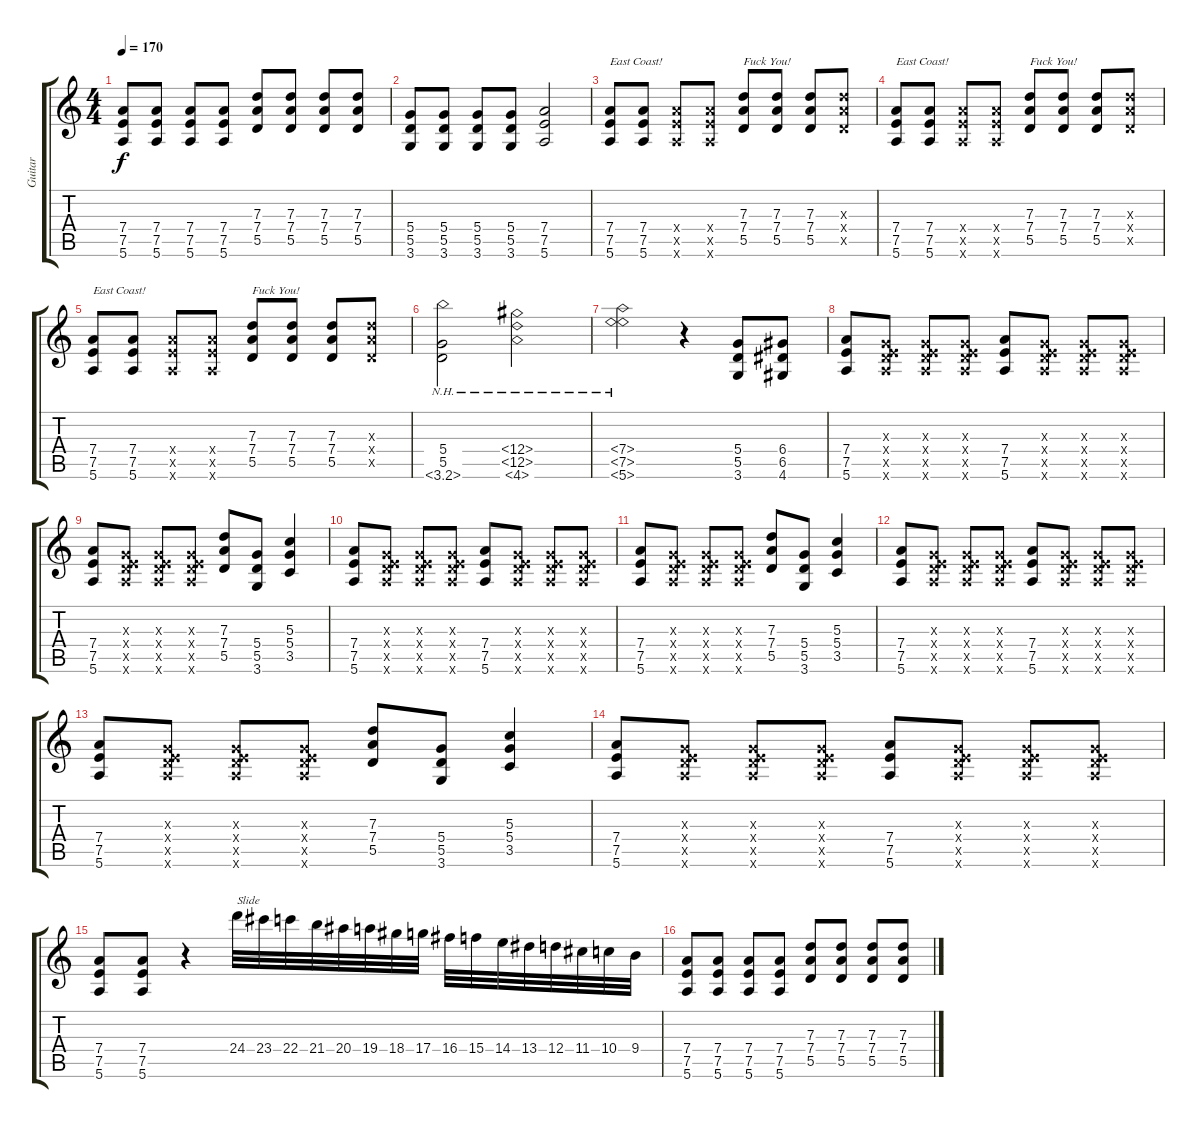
\track ("Guitar" "Guitar") {instrument overdrivenguitar}
\staff {score tabs}
\tuning (E4 B3 G3 D3 A2 E2) {hide}
\ts (4 4)
\tempo 170
\clef g2
\ks c
(7.4 7.5 5.6).8{dy f} (7.4 7.5 5.6).8 (7.4 7.5 5.6).8 (7.4 7.5 5.6).8 (7.3 7.4 5.5).8 (7.3 7.4 5.5).8 (7.3 7.4 5.5).8 (7.3 7.4 5.5).8 |
(5.4 5.5 3.6).8 (5.4 5.5 3.6).8 (5.4 5.5 3.6).8 (5.4 5.5 3.6).8 (7.4 7.5 5.6).2 |
(7.4 7.5 5.6).8{txt "East Coast!"} (7.4 7.5 5.6).8 (7.4{x} 7.5{x} 5.6{x}).8 (7.4{x} 7.5{x} 5.6{x}).8 (7.3 7.4 5.5).8{txt "Fuck You!"} (7.3 7.4 5.5).8 (7.3 7.4 5.5).8 (7.3{x} 7.4{x} 5.5{x}).8 |
(7.4 7.5 5.6).8{txt "East Coast!"} (7.4 7.5 5.6).8 (7.4{x} 7.5{x} 5.6{x}).8 (7.4{x} 7.5{x} 5.6{x}).8 (7.3 7.4 5.5).8{txt "Fuck You!"} (7.3 7.4 5.5).8 (7.3 7.4 5.5).8 (7.3{x} 7.4{x} 5.5{x}).8 |
(7.4 7.5 5.6).8{txt "East Coast!"} (7.4 7.5 5.6).8 (7.4{x} 7.5{x} 5.6{x}).8 (7.4{x} 7.5{x} 5.6{x}).8 (7.3 7.4 5.5).8{txt "Fuck You!"} (7.3 7.4 5.5).8 (7.3 7.4 5.5).8 (7.3{x} 7.4{x} 5.5{x}).8 |
(5.4 5.5 3.6{nh}).2 (6.4{nh} 6.5{nh} 4.6{nh}).2 |
(7.4{nh} 7.5{nh} 5.6{nh}).2 r.4 (5.4 5.5 3.6).8 (6.4 6.5 4.6).8 |
(7.4 7.5 5.6).8 (0.3{x} 0.4{x} 7.5{x} 5.6{x}).8 (0.3{x} 0.4{x} 7.5{x} 5.6{x}).8 (0.3{x} 0.4{x} 7.5{x} 5.6{x}).8 (7.4 7.5 5.6).8 (0.3{x} 0.4{x} 7.5{x} 5.6{x}).8 (0.3{x} 0.4{x} 7.5{x} 5.6{x}).8 (0.3{x} 0.4{x} 7.5{x} 5.6{x}).8 |
(7.4 7.5 5.6).8 (0.3{x} 0.4{x} 7.5{x} 5.6{x}).8 (0.3{x} 0.4{x} 7.5{x} 5.6{x}).8 (0.3{x} 0.4{x} 7.5{x} 5.6{x}).8 (7.3 7.4 5.5).8 (5.4 5.5 3.6).8 (5.3 5.4 3.5).4 |
(7.4 7.5 5.6).8 (0.3{x} 0.4{x} 7.5{x} 5.6{x}).8 (0.3{x} 0.4{x} 7.5{x} 5.6{x}).8 (0.3{x} 0.4{x} 7.5{x} 5.6{x}).8 (7.4 7.5 5.6).8 (0.3{x} 0.4{x} 7.5{x} 5.6{x}).8 (0.3{x} 0.4{x} 7.5{x} 5.6{x}).8 (0.3{x} 0.4{x} 7.5{x} 5.6{x}).8 |
(7.4 7.5 5.6).8 (0.3{x} 0.4{x} 7.5{x} 5.6{x}).8 (0.3{x} 0.4{x} 7.5{x} 5.6{x}).8 (0.3{x} 0.4{x} 7.5{x} 5.6{x}).8 (7.3 7.4 5.5).8 (5.4 5.5 3.6).8 (5.3 5.4 3.5).4 |
(7.4 7.5 5.6).8 (0.3{x} 0.4{x} 7.5{x} 5.6{x}).8 (0.3{x} 0.4{x} 7.5{x} 5.6{x}).8 (0.3{x} 0.4{x} 7.5{x} 5.6{x}).8 (7.4 7.5 5.6).8 (0.3{x} 0.4{x} 7.5{x} 5.6{x}).8 (0.3{x} 0.4{x} 7.5{x} 5.6{x}).8 (0.3{x} 0.4{x} 7.5{x} 5.6{x}).8 |
(7.4 7.5 5.6).8 (0.3{x} 0.4{x} 7.5{x} 5.6{x}).8 (0.3{x} 0.4{x} 7.5{x} 5.6{x}).8 (0.3{x} 0.4{x} 7.5{x} 5.6{x}).8 (7.3 7.4 5.5).8 (5.4 5.5 3.6).8 (5.3 5.4 3.5).4 |
(7.4 7.5 5.6).8 (0.3{x} 0.4{x} 7.5{x} 5.6{x}).8 (0.3{x} 0.4{x} 7.5{x} 5.6{x}).8 (0.3{x} 0.4{x} 7.5{x} 5.6{x}).8 (7.4 7.5 5.6).8 (0.3{x} 0.4{x} 7.5{x} 5.6{x}).8 (0.3{x} 0.4{x} 7.5{x} 5.6{x}).8 (0.3{x} 0.4{x} 7.5{x} 5.6{x}).8 |
(7.4 7.5 5.6).8 (7.4 7.5 5.6).8 r.4 24.4.32{txt "Slide"} 23.4.32 22.4.32 21.4.32 20.4.32 19.4.32 18.4.32 17.4.32 16.4.32 15.4.32 14.4.32 13.4.32 12.4.32 11.4.32 10.4.32 9.4.32 |
(7.4 7.5 5.6).8 (7.4 7.5 5.6).8 (7.4 7.5 5.6).8 (7.4 7.5 5.6).8 (7.3 7.4 5.5).8 (7.3 7.4 5.5).8 (7.3 7.4 5.5).8 (7.3 7.4 5.5).8
